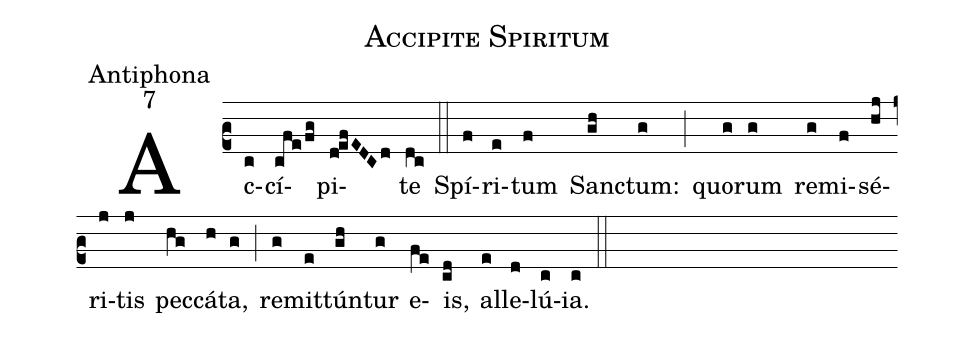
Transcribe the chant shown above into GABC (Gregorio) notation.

name:Accipite Spiritum;
office-part:Antiphona;
mode:7;
%%
(c2) Ac(c)cí(cfe/fg)pi(d!efEDCd)te(dc) (::)
Spí(f)ri(e)tum(f) San(gh)ctum:(g) (;) quo(g)rum(g) re(g)mi(f)sé(hj)ri(j)tis(j) pec(hg)cá(h)ta,(g) (;) re(g)mit(e)tún(gh)tur(g) e(fe)is,(cd) al(e)le(d)lú(c)ia.(c) (::)
